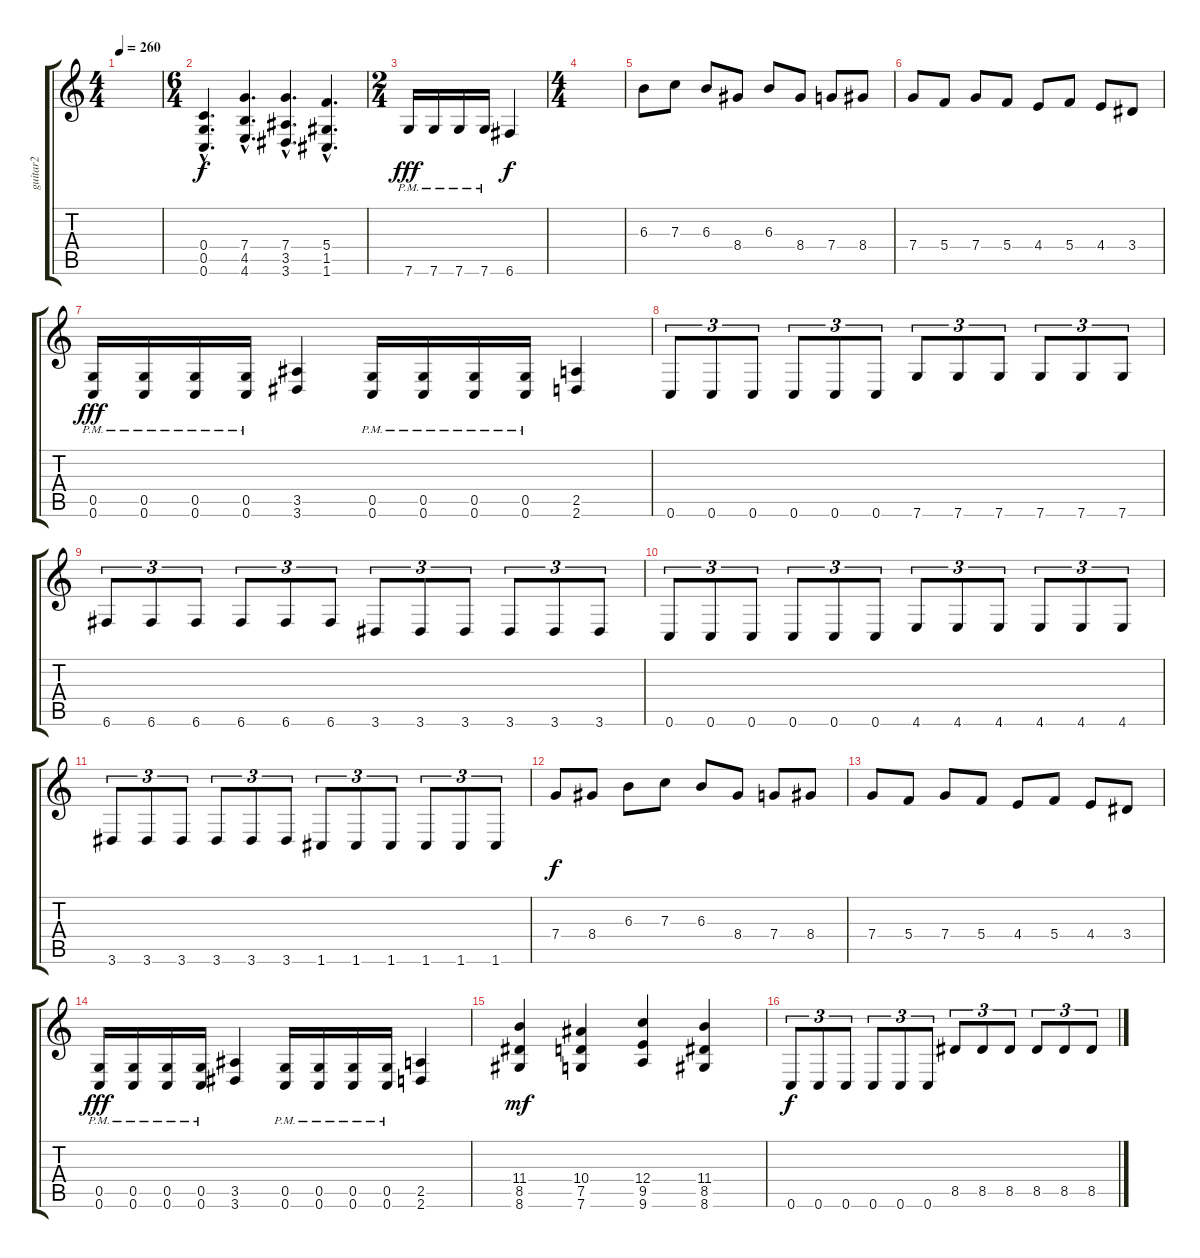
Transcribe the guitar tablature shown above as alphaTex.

\track ("guitar2" "guitar2") {instrument distortionguitar}
\staff {score tabs}
\tuning (D4 A3 F3 C3 G2 C2) {hide}
\ts (4 4)
\tempo 260
\clef g2
\ks c
|
\ts (6 4)
(0.4{hac} 0.5{hac} 0.6{hac}).4{d} (7.4{hac} 4.5{hac} 4.6{hac}).4{d} (7.4{hac} 3.5{hac} 3.6{hac}).4{d} (5.4{hac} 1.5{hac} 1.6{hac}).4{d} |
\ts (2 4)
7.6{pm}.16{dy fff} 7.6{pm}.16 7.6{pm}.16 7.6{pm}.16 6.6.4{dy f} |
\ts (4 4)
|
6.3.8 7.3.8 6.3.8 8.4.8 6.3.8 8.4.8 7.4.8 8.4.8 |
7.4.8 5.4.8 7.4.8 5.4.8 4.4.8 5.4.8 4.4.8 3.4.8 |
(0.5{pm} 0.6{pm}).16{dy fff} (0.5{pm} 0.6{pm}).16 (0.5{pm} 0.6{pm}).16 (0.5{pm} 0.6{pm}).16 (3.5 3.6).4 (0.5{pm} 0.6{pm}).16 (0.5{pm} 0.6{pm}).16 (0.5{pm} 0.6{pm}).16 (0.5{pm} 0.6{pm}).16 (2.5 2.6).4 |
0.6.8{tu (3 2)} 0.6.8{tu (3 2)} 0.6.8{tu (3 2)} 0.6.8{tu (3 2)} 0.6.8{tu (3 2)} 0.6.8{tu (3 2)} 7.6.8{tu (3 2)} 7.6.8{tu (3 2)} 7.6.8{tu (3 2)} 7.6.8{tu (3 2)} 7.6.8{tu (3 2)} 7.6.8{tu (3 2)} |
6.6.8{tu (3 2)} 6.6.8{tu (3 2)} 6.6.8{tu (3 2)} 6.6.8{tu (3 2)} 6.6.8{tu (3 2)} 6.6.8{tu (3 2)} 3.6.8{tu (3 2)} 3.6.8{tu (3 2)} 3.6.8{tu (3 2)} 3.6.8{tu (3 2)} 3.6.8{tu (3 2)} 3.6.8{tu (3 2)} |
0.6.8{tu (3 2) balance 8} 0.6.8{tu (3 2)} 0.6.8{tu (3 2)} 0.6.8{tu (3 2)} 0.6.8{tu (3 2)} 0.6.8{tu (3 2)} 4.6.8{tu (3 2)} 4.6.8{tu (3 2)} 4.6.8{tu (3 2)} 4.6.8{tu (3 2)} 4.6.8{tu (3 2)} 4.6.8{tu (3 2)} |
3.6.8{tu (3 2)} 3.6.8{tu (3 2)} 3.6.8{tu (3 2)} 3.6.8{tu (3 2)} 3.6.8{tu (3 2)} 3.6.8{tu (3 2)} 1.6.8{tu (3 2)} 1.6.8{tu (3 2)} 1.6.8{tu (3 2)} 1.6.8{tu (3 2)} 1.6.8{tu (3 2)} 1.6.8{tu (3 2)} |
7.4.8{dy f balance 16} 8.4.8 6.3.8 7.3.8 6.3.8 8.4.8 7.4.8 8.4.8 |
7.4.8 5.4.8 7.4.8 5.4.8 4.4.8 5.4.8 4.4.8 3.4.8 |
(0.5{pm} 0.6{pm}).16{dy fff} (0.5{pm} 0.6{pm}).16 (0.5{pm} 0.6{pm}).16 (0.5{pm} 0.6{pm}).16 (3.5 3.6).4 (0.5{pm} 0.6{pm}).16 (0.5{pm} 0.6{pm}).16 (0.5{pm} 0.6{pm}).16 (0.5{pm} 0.6{pm}).16 (2.5 2.6).4 |
(11.4 8.5 8.6).4{dy mf} (10.4 7.5 7.6).4 (12.4 9.5 9.6).4 (11.4 8.5 8.6).4 |
0.6.8{tu (3 2) dy f} 0.6.8{tu (3 2)} 0.6.8{tu (3 2)} 0.6.8{tu (3 2)} 0.6.8{tu (3 2)} 0.6.8{tu (3 2)} 8.5.8{tu (3 2)} 8.5.8{tu (3 2)} 8.5.8{tu (3 2)} 8.5.8{tu (3 2)} 8.5.8{tu (3 2)} 8.5.8{tu (3 2)}
